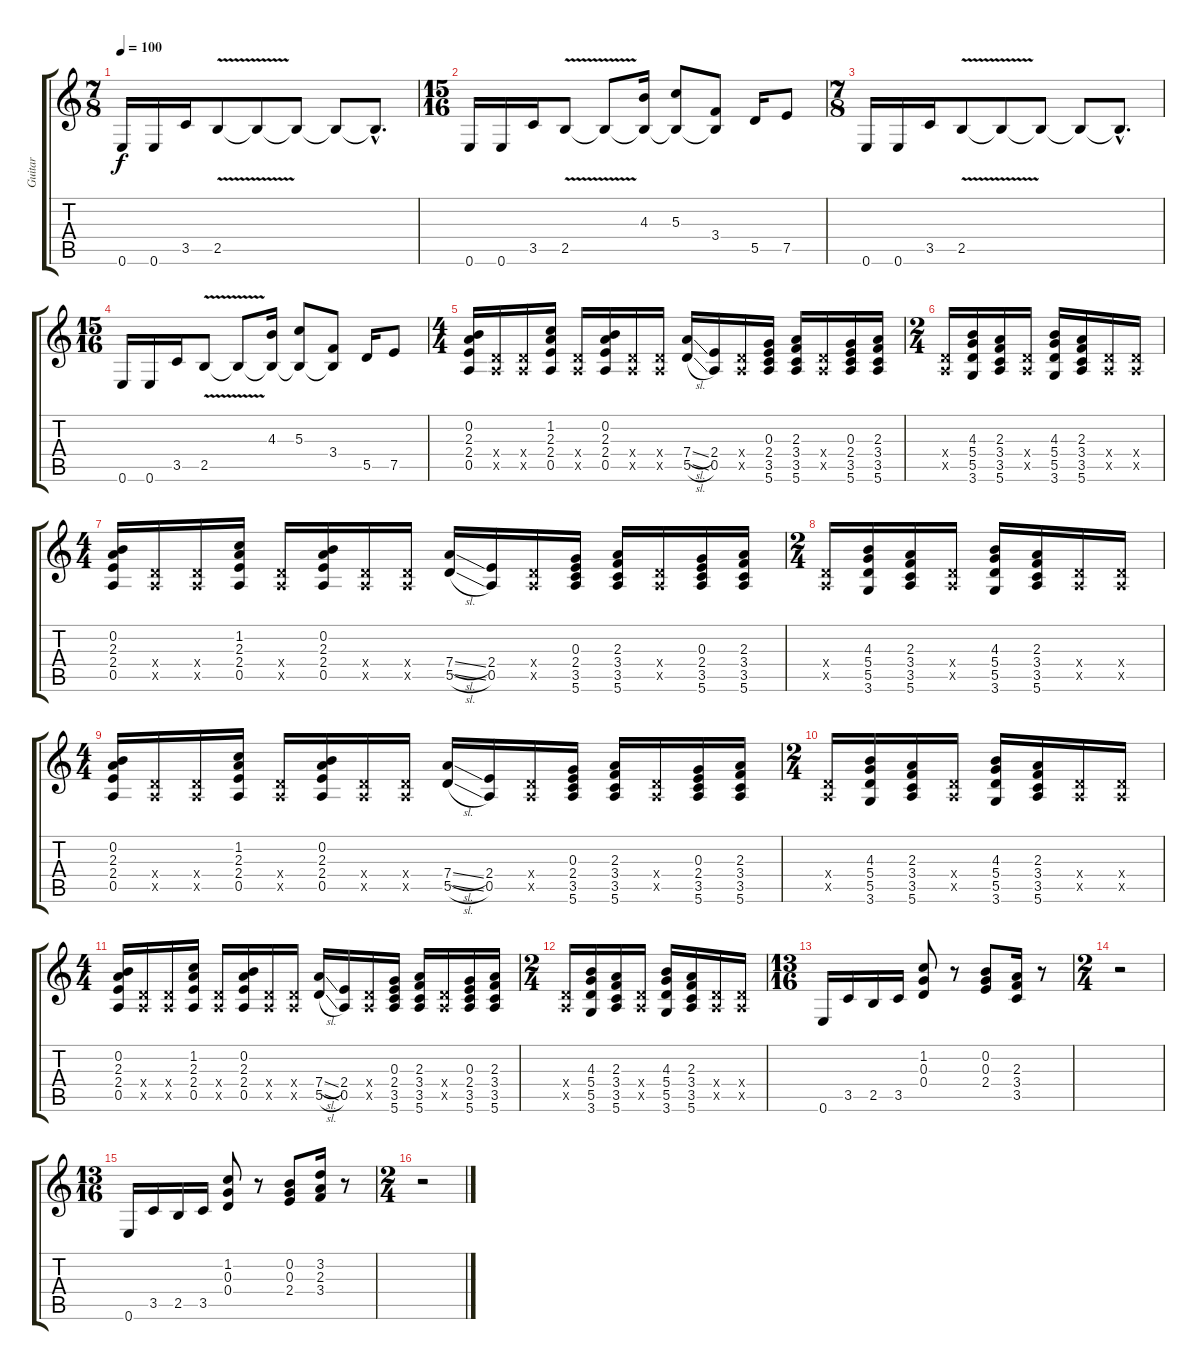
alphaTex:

\track ("Guitar" "Guitar") {instrument electricguitarjazz}
\staff {score tabs}
\tuning (E4 B3 G3 D3 A2 E2) {hide}
\ts (7 8)
\tempo 100
\clef g2
\ks c
0.6.16{dy f} 0.6.16 3.5.16 2.5{v}.8 2.5{t}.8 2.5{t}.8 2.5{t}.8 2.5{hac t}.8{d} |
\ts (15 16)
0.6.16 0.6.16 3.5.16 2.5{v}.8 2.5{t}.8 (4.3 2.5{t}).16 (5.3 2.5{t}).8 (3.4 2.5{t}).8 5.5.16 7.5.8 |
\ts (7 8)
0.6.16 0.6.16 3.5.16 2.5{v}.8 2.5{t}.8 2.5{t}.8 2.5{t}.8 2.5{hac t}.8{d} |
\ts (15 16)
0.6.16 0.6.16 3.5.16 2.5{v}.8 2.5{t}.8 (4.3 2.5{t}).16 (5.3 2.5{t}).8 (3.4 2.5{t}).8 5.5.16 7.5.8 |
\ts (4 4)
(0.2 2.3 2.4 0.5).16 (0.4{x} 0.5{x}).16 (0.4{x} 0.5{x}).16 (1.2 2.3 2.4 0.5).16 (0.4{x} 0.5{x}).16 (0.2 2.3 2.4 0.5).16 (0.4{x} 0.5{x}).16 (0.4{x} 0.5{x}).16 (7.4{sl} 5.5{sl}).16 (2.4 0.5).16 (0.4{x} 0.5{x}).16 (0.3 2.4 3.5 5.6).16 (2.3 3.4 3.5 5.6).16 (0.4{x} 0.5{x}).16 (0.3 2.4 3.5 5.6).16 (2.3 3.4 3.5 5.6).16 |
\ts (2 4)
(0.4{x} 0.5{x}).16 (4.3 5.4 5.5 3.6).16 (2.3 3.4 3.5 5.6).16 (0.4{x} 0.5{x}).16 (4.3 5.4 5.5 3.6).16 (2.3 3.4 3.5 5.6).16 (0.4{x} 0.5{x}).16 (0.4{x} 0.5{x}).16 |
\ts (4 4)
(0.2 2.3 2.4 0.5).16 (0.4{x} 0.5{x}).16 (0.4{x} 0.5{x}).16 (1.2 2.3 2.4 0.5).16 (0.4{x} 0.5{x}).16 (0.2 2.3 2.4 0.5).16 (0.4{x} 0.5{x}).16 (0.4{x} 0.5{x}).16 (7.4{sl} 5.5{sl}).16 (2.4 0.5).16 (0.4{x} 0.5{x}).16 (0.3 2.4 3.5 5.6).16 (2.3 3.4 3.5 5.6).16 (0.4{x} 0.5{x}).16 (0.3 2.4 3.5 5.6).16 (2.3 3.4 3.5 5.6).16 |
\ts (2 4)
(0.4{x} 0.5{x}).16 (4.3 5.4 5.5 3.6).16 (2.3 3.4 3.5 5.6).16 (0.4{x} 0.5{x}).16 (4.3 5.4 5.5 3.6).16 (2.3 3.4 3.5 5.6).16 (0.4{x} 0.5{x}).16 (0.4{x} 0.5{x}).16 |
\ts (4 4)
(0.2 2.3 2.4 0.5).16 (0.4{x} 0.5{x}).16 (0.4{x} 0.5{x}).16 (1.2 2.3 2.4 0.5).16 (0.4{x} 0.5{x}).16 (0.2 2.3 2.4 0.5).16 (0.4{x} 0.5{x}).16 (0.4{x} 0.5{x}).16 (7.4{sl} 5.5{sl}).16 (2.4 0.5).16 (0.4{x} 0.5{x}).16 (0.3 2.4 3.5 5.6).16 (2.3 3.4 3.5 5.6).16 (0.4{x} 0.5{x}).16 (0.3 2.4 3.5 5.6).16 (2.3 3.4 3.5 5.6).16 |
\ts (2 4)
(0.4{x} 0.5{x}).16 (4.3 5.4 5.5 3.6).16 (2.3 3.4 3.5 5.6).16 (0.4{x} 0.5{x}).16 (4.3 5.4 5.5 3.6).16 (2.3 3.4 3.5 5.6).16 (0.4{x} 0.5{x}).16 (0.4{x} 0.5{x}).16 |
\ts (4 4)
(0.2 2.3 2.4 0.5).16 (0.4{x} 0.5{x}).16 (0.4{x} 0.5{x}).16 (1.2 2.3 2.4 0.5).16 (0.4{x} 0.5{x}).16 (0.2 2.3 2.4 0.5).16 (0.4{x} 0.5{x}).16 (0.4{x} 0.5{x}).16 (7.4{sl} 5.5{sl}).16 (2.4 0.5).16 (0.4{x} 0.5{x}).16 (0.3 2.4 3.5 5.6).16 (2.3 3.4 3.5 5.6).16 (0.4{x} 0.5{x}).16 (0.3 2.4 3.5 5.6).16 (2.3 3.4 3.5 5.6).16 |
\ts (2 4)
(0.4{x} 0.5{x}).16 (4.3 5.4 5.5 3.6).16 (2.3 3.4 3.5 5.6).16 (0.4{x} 0.5{x}).16 (4.3 5.4 5.5 3.6).16 (2.3 3.4 3.5 5.6).16 (0.4{x} 0.5{x}).16 (0.4{x} 0.5{x}).16 |
\ts (13 16)
0.6.16 3.5.16 2.5.16 3.5.16 (1.2 0.3 0.4).8 r.8 (0.2 0.3 2.4).8 (2.3 3.4 3.5).16 r.8 |
\ts (2 4)
r.2 |
\ts (13 16)
0.6.16 3.5.16 2.5.16 3.5.16 (1.2 0.3 0.4).8 r.8 (0.2 0.3 2.4).8 (3.2 2.3 3.4).16 r.8 |
\ts (2 4)
r.2
